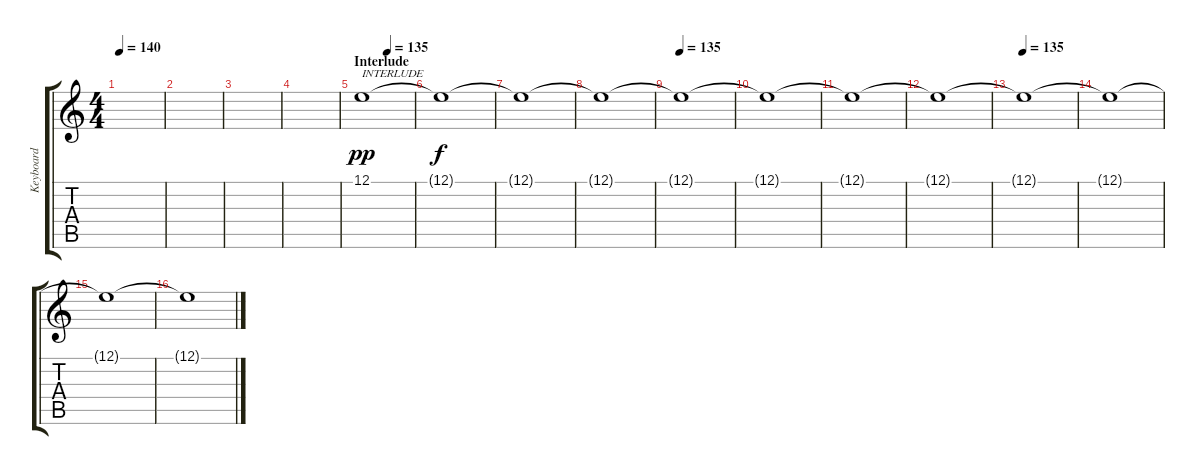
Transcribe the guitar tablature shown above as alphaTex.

\track ("Keyboard" "Keyboard") {instrument drawbarorgan}
\staff {score tabs}
\tuning (E4 B3 G3 D3 A2 E2) {hide}
\ts (4 4)
\tempo 140
\clef g2
\ks c
|
|
|
|
\section ("" "Interlude")
\tempo (135 0.5)
12.1.1{txt "INTERLUDE" dy pp instrument stringensemble1} |
12.1{t}.1{dy f} |
12.1{t}.1 |
12.1{t}.1 |
\tempo 135
12.1{t}.1 |
12.1{t}.1 |
12.1{t}.1 |
12.1{t}.1 |
\tempo 135
12.1{t}.1 |
12.1{t}.1 |
12.1{t}.1 |
12.1{t}.1
